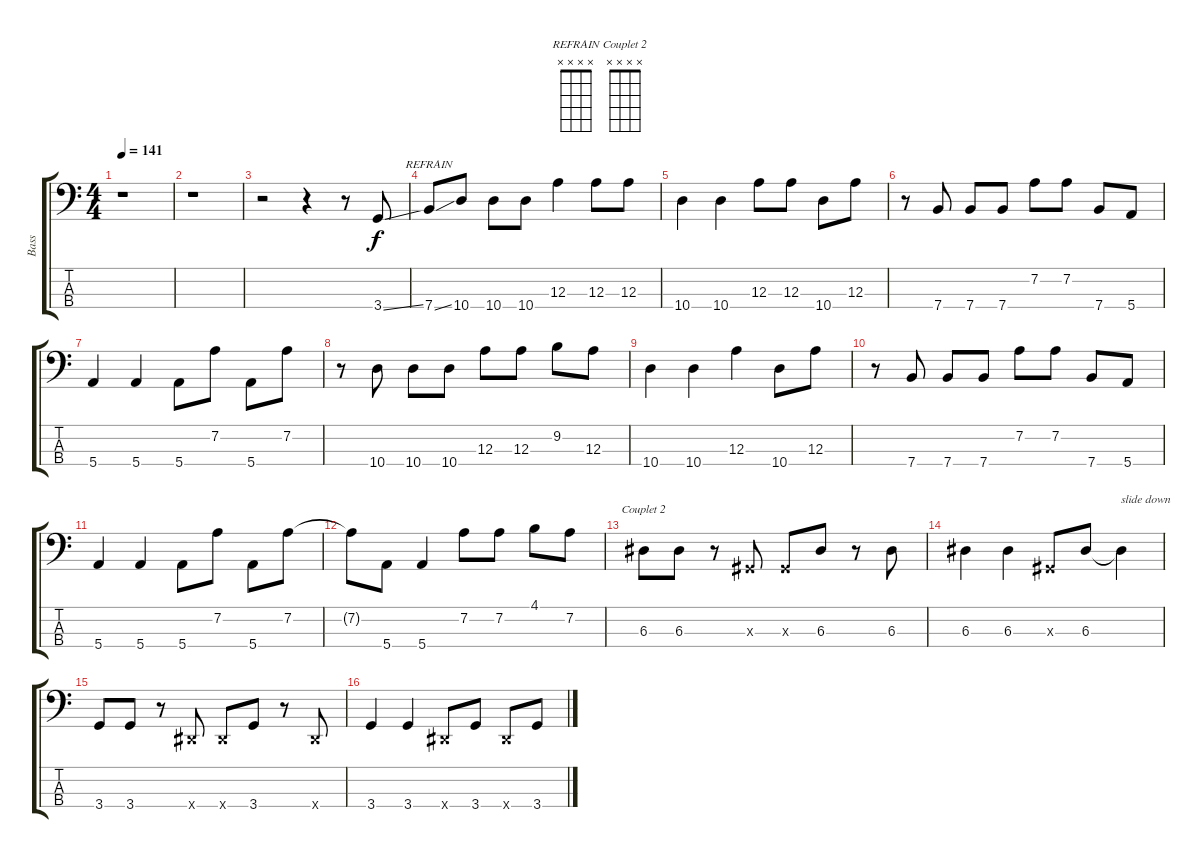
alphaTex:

\track ("Bass" "Bass") {instrument electricbassfinger}
\staff {score tabs}
\tuning (G2 D2 A1 E1) {hide}
\chord ("REFRAIN" x x x x) {firstfret 0}
\chord ("Couplet 2" x x x x) {firstfret 0}
\ts (4 4)
\tempo 141
\clef f4
\ks c
r.1{dy f} |
r.1 |
r.2 r.4 r.8 3.4{ss}.8 |
7.4{ss}.8{ch "REFRAIN"} 10.4.8 10.4.8 10.4.8 12.3.4 12.3.8 12.3.8 |
10.4.4 10.4.4 12.3.8 12.3.8 10.4.8 12.3.8 |
r.8 7.4.8 7.4.8 7.4.8 7.2.8 7.2.8 7.4.8 5.4.8 |
5.4.4 5.4.4 5.4.8 7.2.8 5.4.8 7.2.8 |
r.8 10.4.8 10.4.8 10.4.8 12.3.8 12.3.8 9.2.8 12.3.8 |
10.4.4 10.4.4 12.3.4 10.4.8 12.3.8 |
r.8 7.4.8 7.4.8 7.4.8 7.2.8 7.2.8 7.4.8 5.4.8 |
5.4.4 5.4.4 5.4.8 7.2.8 5.4.8 7.2.8 |
7.2{t}.8 5.4.8 5.4.4 7.2.8 7.2.8 4.1.8 7.2.8 |
6.3.8{ch "Couplet 2"} 6.3.8 r.8 -1.3{x}.8 -1.3{x}.8 6.3.8 r.8 6.3.8 |
6.3.4 6.3.4 -1.3{x}.8 6.3.8 6.3{t}.4{txt "slide down"} |
3.4.8 3.4.8 r.8 -1.4{x}.8 -1.4{x}.8 3.4.8 r.8 -1.4{x}.8 |
3.4.4 3.4.4 -1.4{x}.8 3.4.8 -1.4{x}.8 3.4.8
